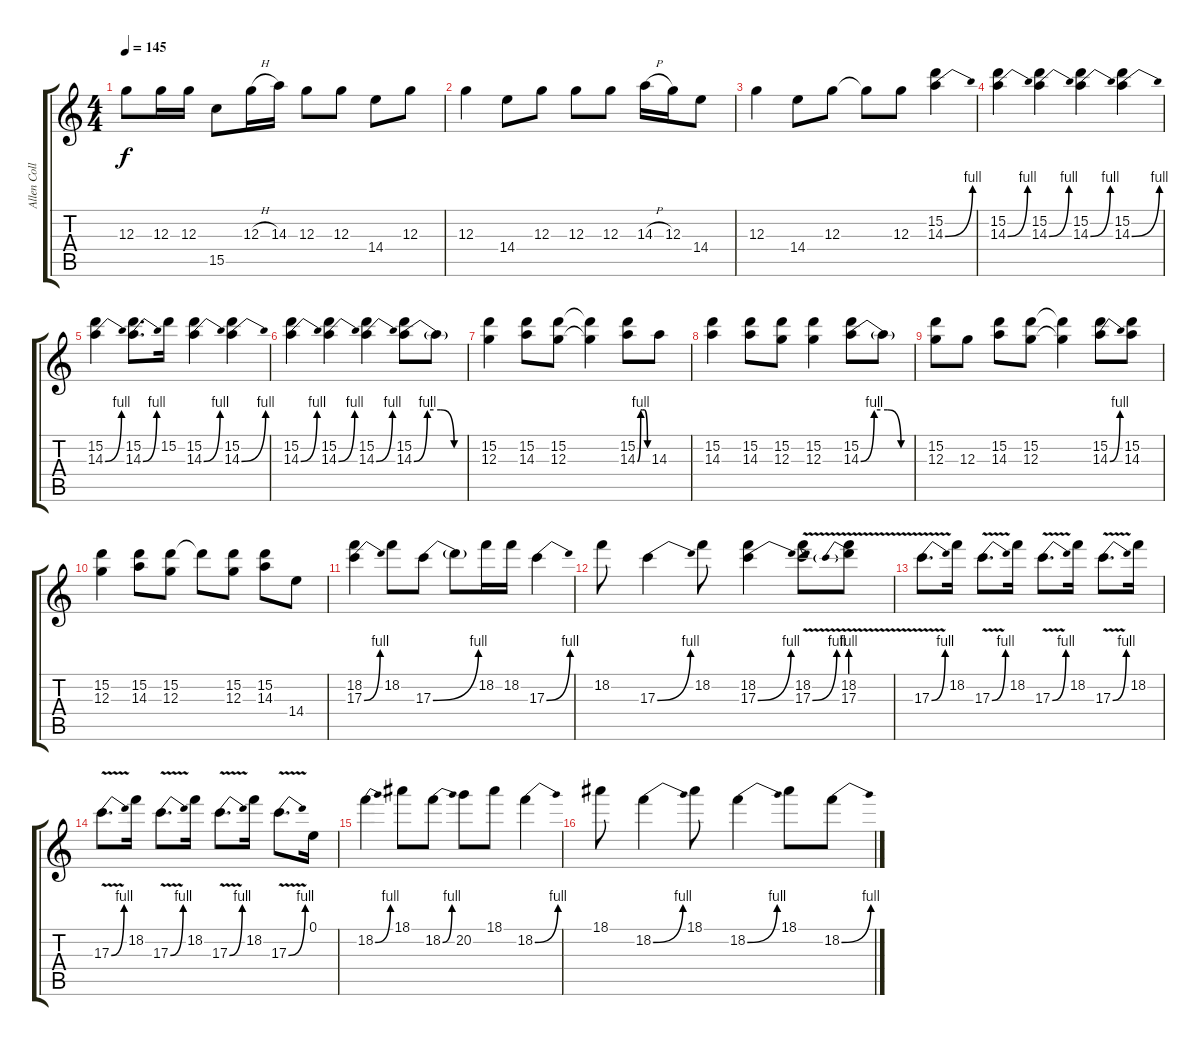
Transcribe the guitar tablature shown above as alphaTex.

\track ("Allen Collins" "Allen Coll") {instrument overdrivenguitar}
\staff {score tabs}
\tuning (E4 B3 G3 D3 A2 E2) {hide}
\ts (4 4)
\tempo 145
\clef g2
\ks c
12.3.8{dy f} 12.3.16 12.3.16 15.5.8 12.3{h}.16 14.3.16 12.3.8 12.3.8 14.4.8 12.3.8 |
12.3.4 14.4.8 12.3.8 12.3.8 12.3.8 14.3{h}.16 12.3.16 14.4.8 |
12.3.4 14.4.8 12.3.8 12.3{t}.8 12.3.8 (15.2 14.3{be (bend 0 0 60 4)}).4 |
(15.2 14.3{be (bend 0 0 60 4)}).4 (15.2 14.3{be (bend 0 0 60 4)}).4 (15.2 14.3{be (bend 0 0 60 4)}).4 (15.2 14.3{be (bend 0 0 60 4)}).4 |
(15.2 14.3{be (bend 0 0 60 4)}).4 (15.2 14.3{be (bend 0 0 60 4)}).8{d} 15.2.16 (15.2 14.3{be (bend 0 0 60 4)}).4 (15.2 14.3{be (bend 0 0 60 4)}).4 |
(15.2 14.3{be (bend 0 0 60 4)}).4 (15.2 14.3{be (bend 0 0 60 4)}).4 (15.2 14.3{be (bend 0 0 60 4)}).4 (15.2 14.3{be (custom 0 0 15 4 30 4 45 0 60 0)}).8 14.3{t}.8 |
(15.2 12.3).4 (15.2 14.3).8 (15.2 12.3).8 (15.2{t} 12.3{t}).4 (15.2 14.3{be (custom 0 0 20 4 30 4 40 4 60 0)}).8 14.3.8 |
(15.2 14.3).4 (15.2 14.3).8 (15.2 12.3).8 (15.2 12.3).4 (15.2 14.3{be (custom 0 0 15 4 30 4 45 0 60 0)}).8 14.3{t}.8 |
(15.2 12.3).8 12.3.8 (15.2 14.3).8 (15.2 12.3).8 (15.2{t} 12.3{t}).4 (15.2 14.3{be (bend 0 0 60 4)}).8 (15.2 14.3).8 |
(15.2 12.3).4 (15.2 14.3).8 (15.2 12.3).8 15.2{t}.8 (15.2 12.3).8 (15.2 14.3).8 14.4.8 |
(18.2 17.3{be (bend 0 0 60 4)}).4 18.2.8 17.3{be (bend 0 0 60 4)}.8 17.3{t}.8 18.2.16 18.2.16 17.3{be (bend 0 0 60 4)}.4 |
18.2.8 17.3{be (bend 0 0 60 4)}.4 18.2.8 (18.2 17.3{be (bend 0 0 60 4)}).4 (18.2{v} 17.3{be (bend 0 0 60 4) v}).8 (18.2{v} 17.3{be (prebend 0 4 60 4) v}).8 |
17.3{be (bend 0 0 60 4) v}.8{d} 18.2.16 17.3{be (bend 0 0 60 4) v}.8{d} 18.2.16 17.3{be (bend 0 0 60 4) v}.8{d} 18.2.16 17.3{be (bend 0 0 60 4) v}.8{d} 18.2.16 |
17.3{be (bend 0 0 60 4) v}.8{d} 18.2.16 17.3{be (bend 0 0 60 4) v}.8{d} 18.2.16 17.3{be (bend 0 0 60 4) v}.8{d} 18.2.16 17.3{be (bend 0 0 60 4) v}.8{d} 0.1.16 |
18.2{be (bend 0 0 60 4)}.4 18.1.8 18.2{be (bend 0 0 60 4)}.8 20.2.8 18.1.8 18.2{be (bend 0 0 60 4)}.4 |
18.1.8 18.2{be (bend 0 0 60 4)}.4 18.1.8 18.2{be (bend 0 0 60 4)}.4 18.1.8 18.2{be (bend 0 0 60 4)}.8
